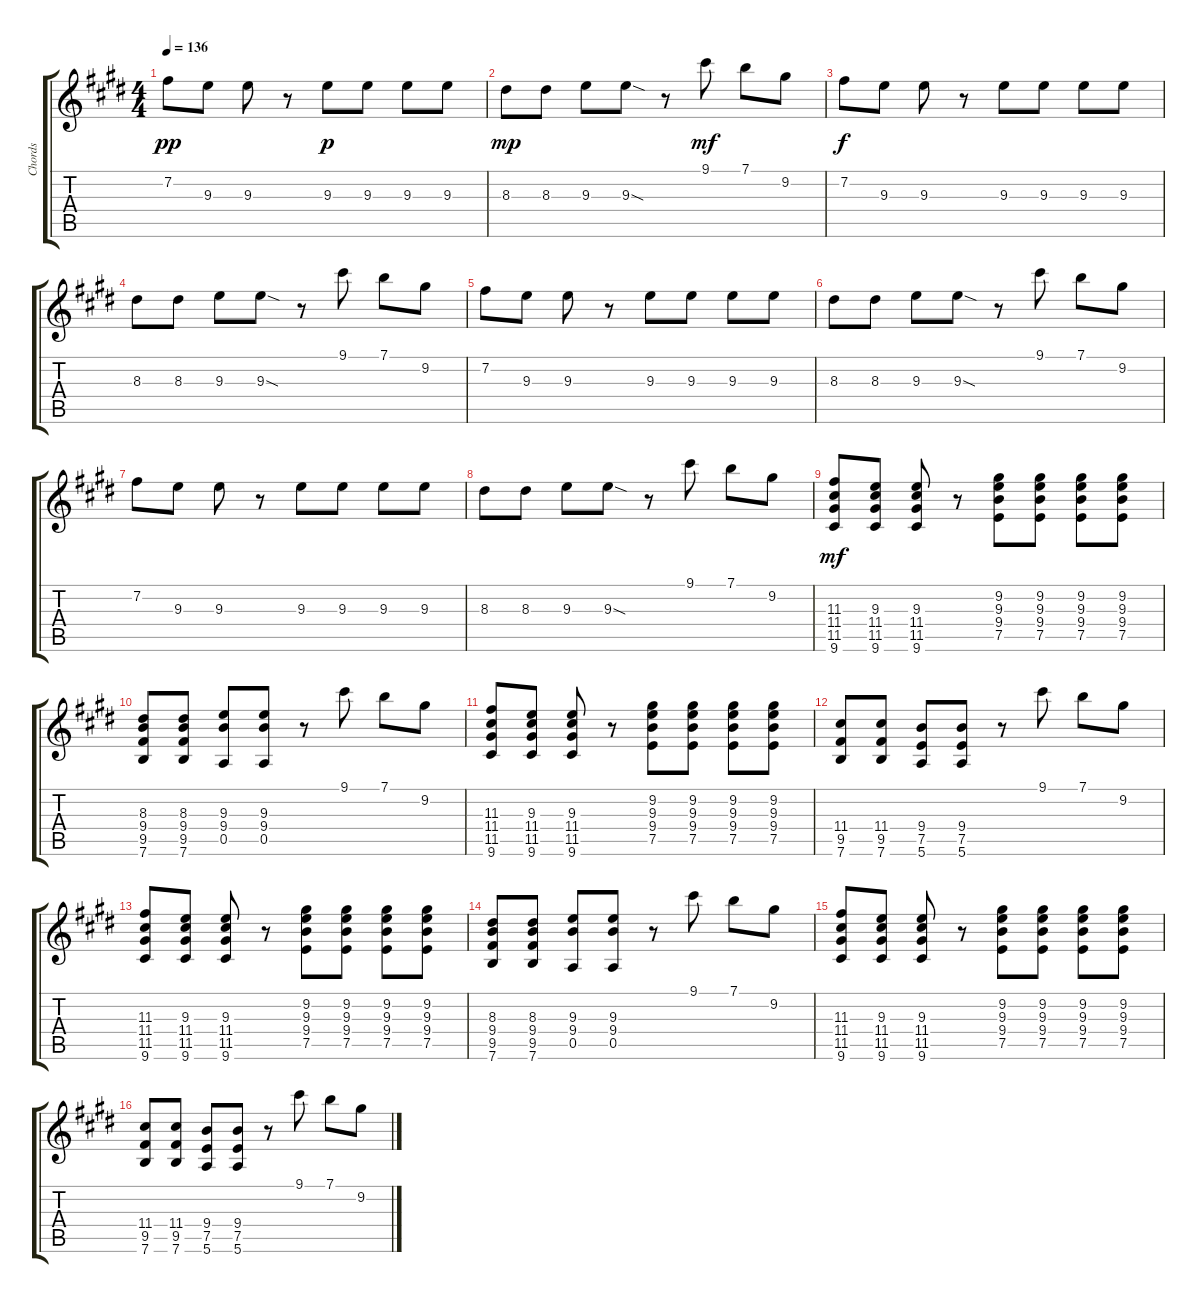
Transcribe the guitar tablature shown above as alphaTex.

\track ("Chords" "Chords") {instrument overdrivenguitar}
\staff {score tabs}
\tuning (E4 B3 G3 D3 A2 E2) {hide}
\ts (4 4)
\tempo 136
\clef g2
\ks e
7.2.8{dy pp} 9.3.8 9.3.8 r.8 9.3.8{dy p} 9.3.8 9.3.8 9.3.8 |
8.3.8{dy mp} 8.3.8 9.3.8 9.3{sod}.8 r.8 9.1.8{dy mf} 7.1.8 9.2.8 |
7.2.8{dy f} 9.3.8 9.3.8 r.8 9.3.8 9.3.8 9.3.8 9.3.8 |
8.3.8 8.3.8 9.3.8 9.3{sod}.8 r.8 9.1.8 7.1.8 9.2.8 |
7.2.8 9.3.8 9.3.8 r.8 9.3.8 9.3.8 9.3.8 9.3.8 |
8.3.8 8.3.8 9.3.8 9.3{sod}.8 r.8 9.1.8 7.1.8 9.2.8 |
7.2.8 9.3.8 9.3.8 r.8 9.3.8 9.3.8 9.3.8 9.3.8 |
8.3.8 8.3.8 9.3.8 9.3{sod}.8 r.8 9.1.8 7.1.8 9.2.8 |
(11.3 11.4 11.5 9.6).8{dy mf} (9.3 11.4 11.5 9.6).8 (9.3 11.4 11.5 9.6).8 r.8 (9.2 9.3 9.4 7.5).8 (9.2 9.3 9.4 7.5).8 (9.2 9.3 9.4 7.5).8 (9.2 9.3 9.4 7.5).8 |
(8.3 9.4 9.5 7.6).8 (8.3 9.4 9.5 7.6).8 (9.3 9.4 0.5).8 (9.3 9.4 0.5).8 r.8 9.1.8 7.1.8 9.2.8 |
(11.3 11.4 11.5 9.6).8 (9.3 11.4 11.5 9.6).8 (9.3 11.4 11.5 9.6).8 r.8 (9.2 9.3 9.4 7.5).8 (9.2 9.3 9.4 7.5).8 (9.2 9.3 9.4 7.5).8 (9.2 9.3 9.4 7.5).8 |
(11.4 9.5 7.6).8 (11.4 9.5 7.6).8 (9.4 7.5 5.6).8 (9.4 7.5 5.6).8 r.8 9.1.8 7.1.8 9.2.8 |
(11.3 11.4 11.5 9.6).8 (9.3 11.4 11.5 9.6).8 (9.3 11.4 11.5 9.6).8 r.8 (9.2 9.3 9.4 7.5).8 (9.2 9.3 9.4 7.5).8 (9.2 9.3 9.4 7.5).8 (9.2 9.3 9.4 7.5).8 |
(8.3 9.4 9.5 7.6).8 (8.3 9.4 9.5 7.6).8 (9.3 9.4 0.5).8 (9.3 9.4 0.5).8 r.8 9.1.8 7.1.8 9.2.8 |
(11.3 11.4 11.5 9.6).8 (9.3 11.4 11.5 9.6).8 (9.3 11.4 11.5 9.6).8 r.8 (9.2 9.3 9.4 7.5).8 (9.2 9.3 9.4 7.5).8 (9.2 9.3 9.4 7.5).8 (9.2 9.3 9.4 7.5).8 |
(11.4 9.5 7.6).8 (11.4 9.5 7.6).8 (9.4 7.5 5.6).8 (9.4 7.5 5.6).8 r.8 9.1.8 7.1.8 9.2.8
